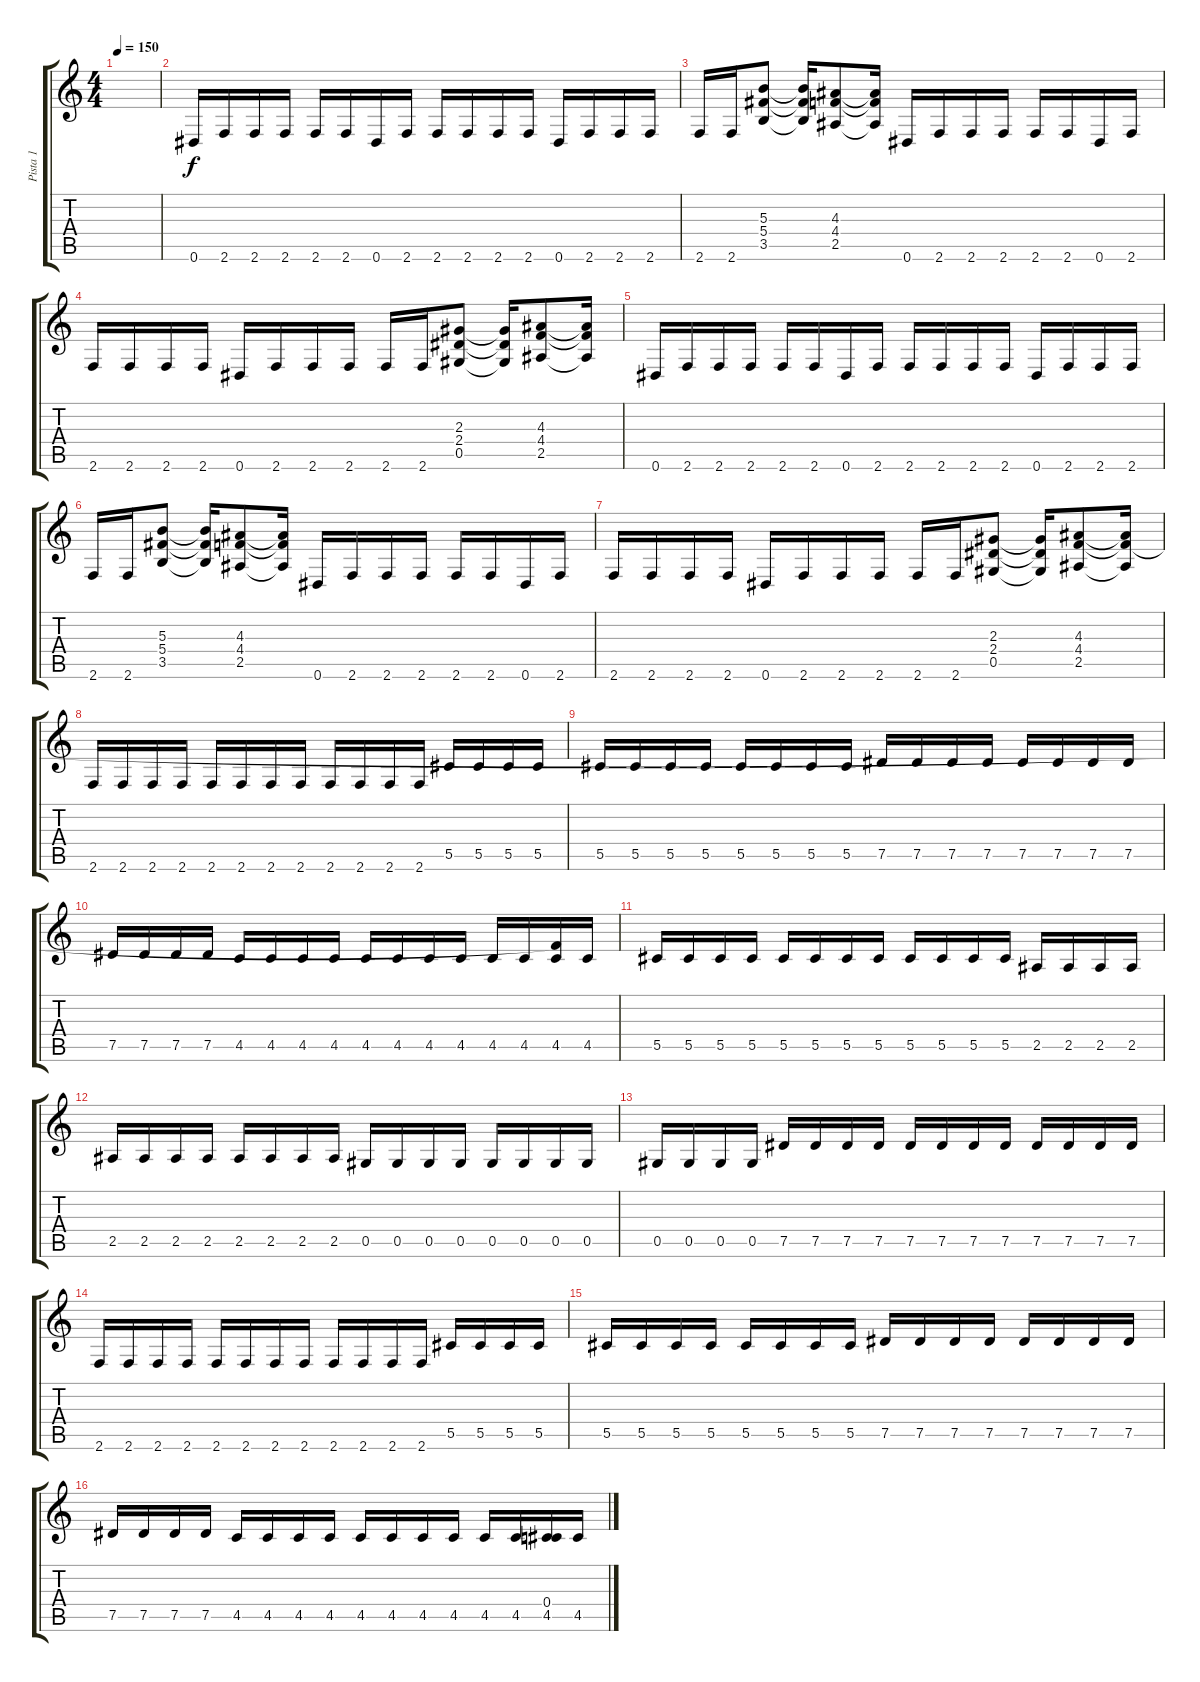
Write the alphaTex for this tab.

\track ("Pista 1" "Pista 1") {instrument distortionguitar}
\staff {score tabs}
\tuning (Eb4 Bb3 Gb3 Db3 Ab2 Eb2) {hide}
\ts (4 4)
\tempo 150
\clef g2
\ks c
|
0.6.16 2.6.16 2.6.16 2.6.16 2.6.16 2.6.16 0.6.16 2.6.16 2.6.16 2.6.16 2.6.16 2.6.16 0.6.16 2.6.16 2.6.16 2.6.16 |
2.6.16 2.6.16 (5.3 5.4 3.5).8 (5.3{t} 5.4{t} 3.5{t}).16 (4.3 4.4 2.5).8 (4.3{t} 4.4{t} 2.5{t}).16 0.6.16 2.6.16 2.6.16 2.6.16 2.6.16 2.6.16 0.6.16 2.6.16 |
2.6.16 2.6.16 2.6.16 2.6.16 0.6.16 2.6.16 2.6.16 2.6.16 2.6.16 2.6.16 (2.3 2.4 0.5).8 (2.3{t} 2.4{t} 0.5{t}).16 (4.3 4.4 2.5).8 (4.3{t} 4.4{t} 2.5{t}).16 |
0.6.16 2.6.16 2.6.16 2.6.16 2.6.16 2.6.16 0.6.16 2.6.16 2.6.16 2.6.16 2.6.16 2.6.16 0.6.16 2.6.16 2.6.16 2.6.16 |
2.6.16 2.6.16 (5.3 5.4 3.5).8 (5.3{t} 5.4{t} 3.5{t}).16 (4.3 4.4 2.5).8 (4.3{t} 4.4{t} 2.5{t}).16 0.6.16 2.6.16 2.6.16 2.6.16 2.6.16 2.6.16 0.6.16 2.6.16 |
2.6.16 2.6.16 2.6.16 2.6.16 0.6.16 2.6.16 2.6.16 2.6.16 2.6.16 2.6.16 (2.3 2.4 0.5).8 (2.3{t} 2.4{t} 0.5{t}).16 (4.3 4.4 2.5).8 (4.3{t} 4.4{t} 2.5{t}).16 |
2.6.16 2.6.16 2.6.16 2.6.16 2.6.16 2.6.16 2.6.16 2.6.16 2.6.16 2.6.16 2.6.16 2.6.16 5.5.16 5.5.16 5.5.16 5.5.16 |
5.5.16 5.5.16 5.5.16 5.5.16 5.5.16 5.5.16 5.5.16 5.5.16 7.5.16 7.5.16 7.5.16 7.5.16 7.5.16 7.5.16 7.5.16 7.5.16 |
7.5.16 7.5.16 7.5.16 7.5.16 4.5.16 4.5.16 4.5.16 4.5.16 4.5.16 4.5.16 4.5.16 4.5.16 4.5.16 4.5.16 (4.4{t} 4.5).16 4.5.16 |
5.5.16 5.5.16 5.5.16 5.5.16 5.5.16 5.5.16 5.5.16 5.5.16 5.5.16 5.5.16 5.5.16 5.5.16 2.5.16 2.5.16 2.5.16 2.5.16 |
2.5.16 2.5.16 2.5.16 2.5.16 2.5.16 2.5.16 2.5.16 2.5.16 0.5.16 0.5.16 0.5.16 0.5.16 0.5.16 0.5.16 0.5.16 0.5.16 |
0.5.16 0.5.16 0.5.16 0.5.16 7.5.16 7.5.16 7.5.16 7.5.16 7.5.16 7.5.16 7.5.16 7.5.16 7.5.16 7.5.16 7.5.16 7.5.16 |
2.6.16 2.6.16 2.6.16 2.6.16 2.6.16 2.6.16 2.6.16 2.6.16 2.6.16 2.6.16 2.6.16 2.6.16 5.5.16 5.5.16 5.5.16 5.5.16 |
5.5.16 5.5.16 5.5.16 5.5.16 5.5.16 5.5.16 5.5.16 5.5.16 7.5.16 7.5.16 7.5.16 7.5.16 7.5.16 7.5.16 7.5.16 7.5.16 |
7.5.16 7.5.16 7.5.16 7.5.16 4.5.16 4.5.16 4.5.16 4.5.16 4.5.16 4.5.16 4.5.16 4.5.16 4.5.16 4.5.16 (0.4 4.5).16 4.5.16
